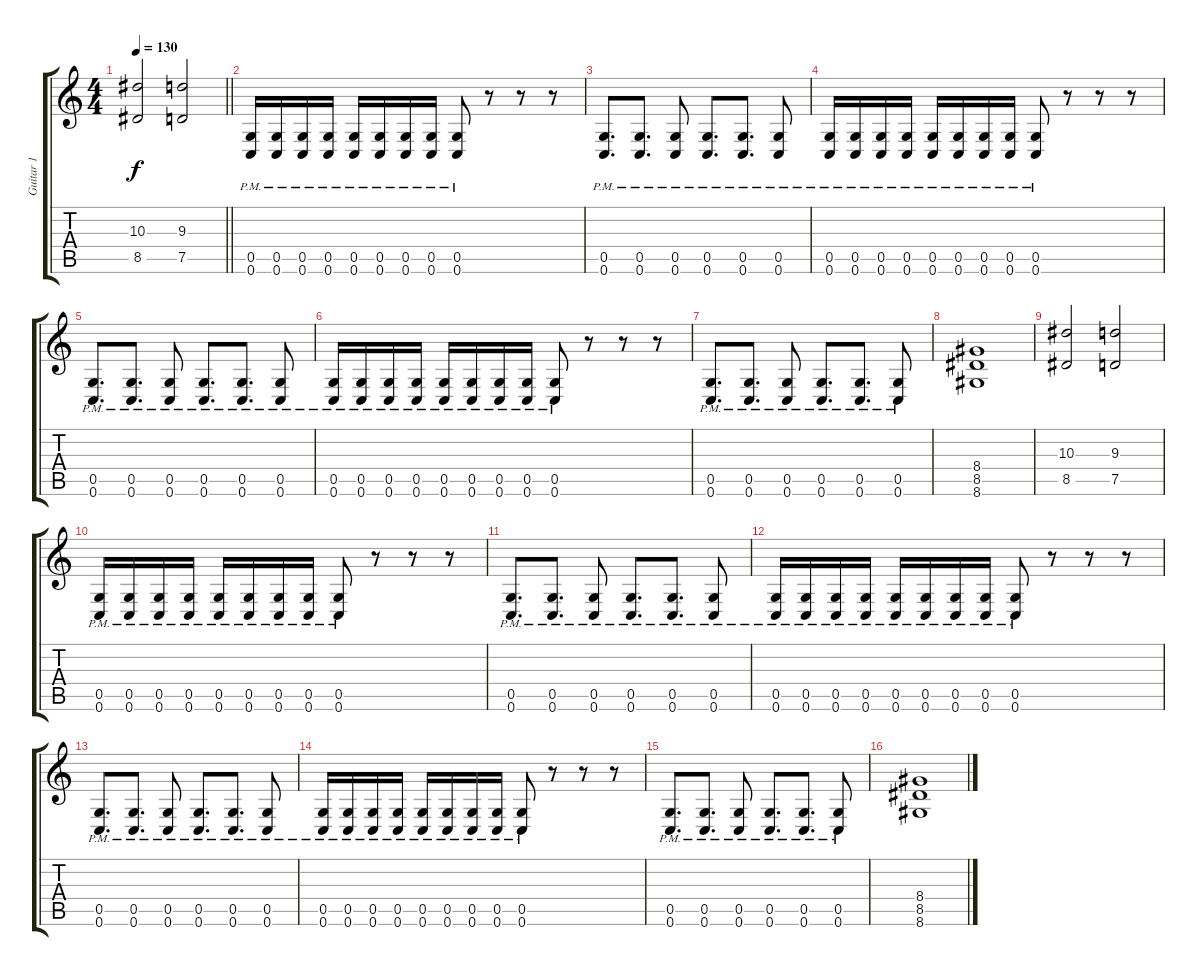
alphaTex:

\track ("Guitar 1" "Guitar 1") {instrument distortionguitar}
\staff {score tabs}
\tuning (D4 A3 F3 C3 G2 C2) {hide}
\ts (4 4)
\tempo 130
\clef g2
\barLineRight lightlight
\ks c
(10.3 8.5).2{dy f} (9.3 7.5).2 |
(0.5{pm} 0.6{pm}).16 (0.5{pm} 0.6{pm}).16 (0.5{pm} 0.6{pm}).16 (0.5{pm} 0.6{pm}).16 (0.5{pm} 0.6{pm}).16 (0.5{pm} 0.6{pm}).16 (0.5{pm} 0.6{pm}).16 (0.5{pm} 0.6{pm}).16 (0.5{pm} 0.6{pm}).8 r.8 r.8 r.8 |
(0.5{pm} 0.6{pm}).8{d} (0.5{pm} 0.6{pm}).8{d} (0.5{pm} 0.6{pm}).8 (0.5{pm} 0.6{pm}).8{d} (0.5{pm} 0.6{pm}).8{d} (0.5{pm} 0.6{pm}).8 |
(0.5{pm} 0.6{pm}).16 (0.5{pm} 0.6{pm}).16 (0.5{pm} 0.6{pm}).16 (0.5{pm} 0.6{pm}).16 (0.5{pm} 0.6{pm}).16 (0.5{pm} 0.6{pm}).16 (0.5{pm} 0.6{pm}).16 (0.5{pm} 0.6{pm}).16 (0.5{pm} 0.6{pm}).8 r.8 r.8 r.8 |
(0.5{pm} 0.6{pm}).8{d} (0.5{pm} 0.6{pm}).8{d} (0.5{pm} 0.6{pm}).8 (0.5{pm} 0.6{pm}).8{d} (0.5{pm} 0.6{pm}).8{d} (0.5{pm} 0.6{pm}).8 |
(0.5{pm} 0.6{pm}).16 (0.5{pm} 0.6{pm}).16 (0.5{pm} 0.6{pm}).16 (0.5{pm} 0.6{pm}).16 (0.5{pm} 0.6{pm}).16 (0.5{pm} 0.6{pm}).16 (0.5{pm} 0.6{pm}).16 (0.5{pm} 0.6{pm}).16 (0.5{pm} 0.6{pm}).8 r.8 r.8 r.8 |
(0.5{pm} 0.6{pm}).8{d} (0.5{pm} 0.6{pm}).8{d} (0.5{pm} 0.6{pm}).8 (0.5{pm} 0.6{pm}).8{d} (0.5{pm} 0.6{pm}).8{d} (0.5{pm} 0.6{pm}).8 |
(8.4 8.5 8.6).1 |
(10.3 8.5).2 (9.3 7.5).2 |
(0.5{pm} 0.6{pm}).16 (0.5{pm} 0.6{pm}).16 (0.5{pm} 0.6{pm}).16 (0.5{pm} 0.6{pm}).16 (0.5{pm} 0.6{pm}).16 (0.5{pm} 0.6{pm}).16 (0.5{pm} 0.6{pm}).16 (0.5{pm} 0.6{pm}).16 (0.5{pm} 0.6{pm}).8 r.8 r.8 r.8 |
(0.5{pm} 0.6{pm}).8{d} (0.5{pm} 0.6{pm}).8{d} (0.5{pm} 0.6{pm}).8 (0.5{pm} 0.6{pm}).8{d} (0.5{pm} 0.6{pm}).8{d} (0.5{pm} 0.6{pm}).8 |
(0.5{pm} 0.6{pm}).16 (0.5{pm} 0.6{pm}).16 (0.5{pm} 0.6{pm}).16 (0.5{pm} 0.6{pm}).16 (0.5{pm} 0.6{pm}).16 (0.5{pm} 0.6{pm}).16 (0.5{pm} 0.6{pm}).16 (0.5{pm} 0.6{pm}).16 (0.5{pm} 0.6{pm}).8 r.8 r.8 r.8 |
(0.5{pm} 0.6{pm}).8{d} (0.5{pm} 0.6{pm}).8{d} (0.5{pm} 0.6{pm}).8 (0.5{pm} 0.6{pm}).8{d} (0.5{pm} 0.6{pm}).8{d} (0.5{pm} 0.6{pm}).8 |
(0.5{pm} 0.6{pm}).16 (0.5{pm} 0.6{pm}).16 (0.5{pm} 0.6{pm}).16 (0.5{pm} 0.6{pm}).16 (0.5{pm} 0.6{pm}).16 (0.5{pm} 0.6{pm}).16 (0.5{pm} 0.6{pm}).16 (0.5{pm} 0.6{pm}).16 (0.5{pm} 0.6{pm}).8 r.8 r.8 r.8 |
(0.5{pm} 0.6{pm}).8{d} (0.5{pm} 0.6{pm}).8{d} (0.5{pm} 0.6{pm}).8 (0.5{pm} 0.6{pm}).8{d} (0.5{pm} 0.6{pm}).8{d} (0.5{pm} 0.6{pm}).8 |
(8.4 8.5 8.6).1
